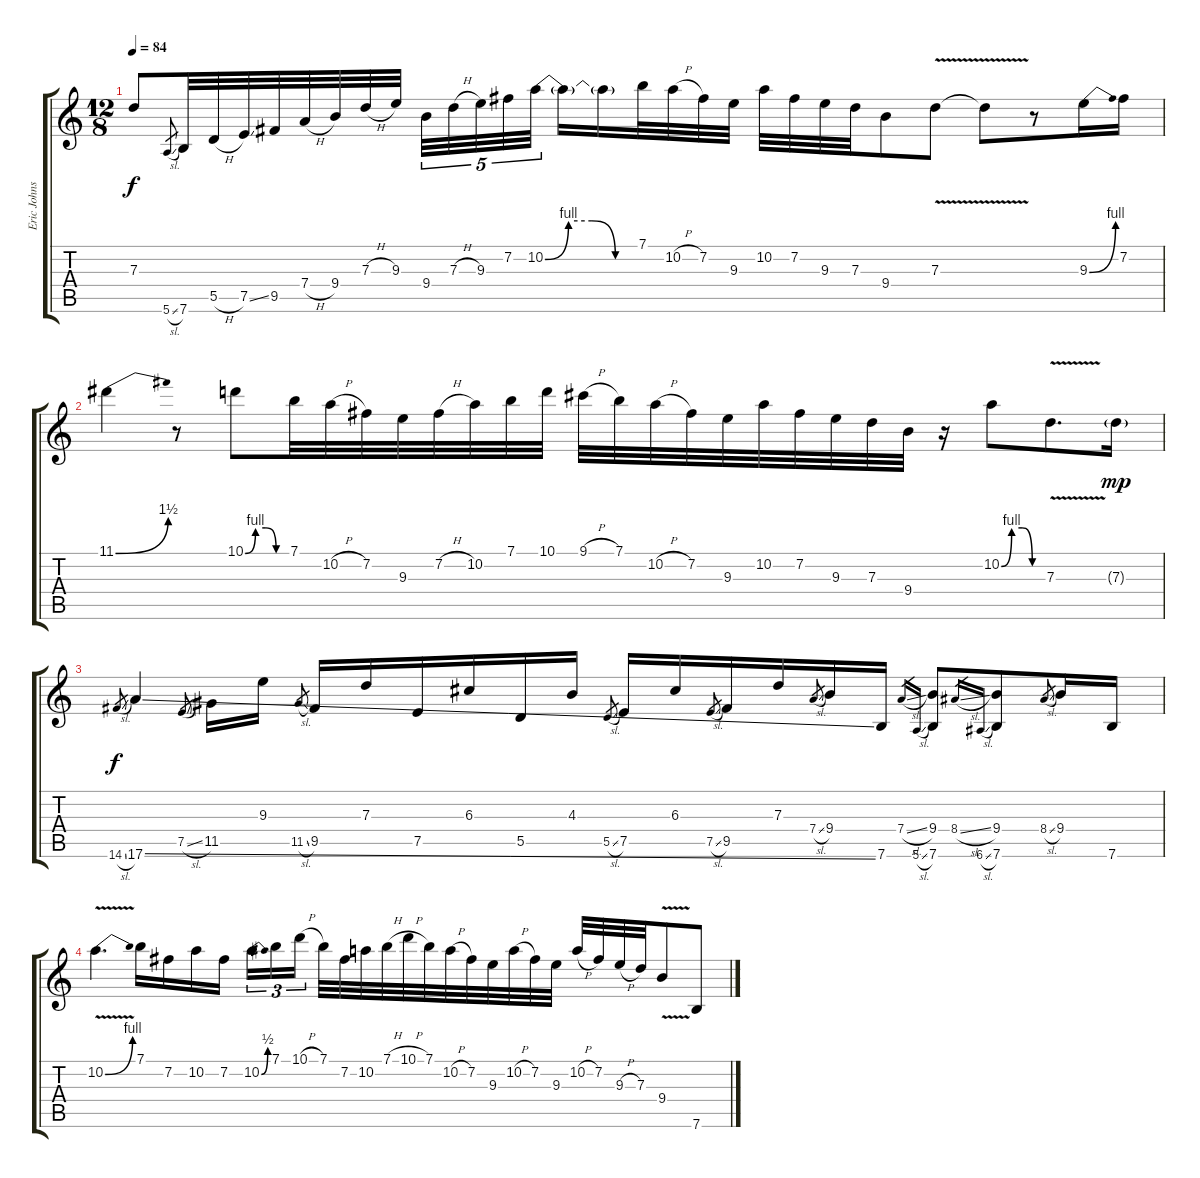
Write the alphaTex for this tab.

\track ("Eric Johnson" "Eric Johns") {instrument overdrivenguitar}
\staff {score tabs}
\tuning (E4 B3 G3 D3 A2 E2) {hide}
\ts (12 8)
\tempo 84
\clef g2
\ks c
7.3{t}.8{dy f} 5.6{sl}.8{gr} 7.6.32 5.5{h}.32 7.5{ss}.32 9.5.32 7.4{h}.32 9.4.32 7.3{h}.32 9.3.32 9.4.32{tu (5 4)} 7.3{h}.32{tu (5 4)} 9.3.32{tu (5 4)} 7.2.32{tu (5 4)} 10.2{be (custom 0 0 15 4 30 4 45 0 60 0)}.32{tu (5 4) beam splitsecondary} 10.2{t}.16 10.2{t}.16 7.1.32 10.2{h}.32 7.2.32 9.3.32 10.2.32 7.2.32 9.3.32 7.3.32 9.4.8 7.3{v}.8 7.3{t}.8 r.8 9.3{be (bend 0 0 60 4)}.16 7.2.16 |
11.1{be (bend 0 0 60 6)}.4 r.8 10.1{be (custom 0 0 15 4 30 4 45 0 60 0)}.8 7.1.32 10.2{h}.32 7.2.32 9.3.32 7.2{h}.32 10.2.32 7.1.32 10.1.32 9.1{h}.32 7.1.32 10.2{h}.32 7.2.32 9.3.32 10.2.32 7.2.32 9.3.32 7.3.32 9.4.32 r.16 10.2{be (custom 0 0 15 4 30 4 45 0 60 0)}.8 7.3{v}.8{d} 7.3{g}.16{dy mp} |
14.6{sl}.8{gr dy f} 17.6{ss}.4 7.5{sl}.8{gr} 11.5.16 9.3.16 11.5{sl}.8{gr} 9.5.16 7.3.16 7.5.16 6.3.16 5.5.16 4.3.16 5.5{sl}.8{gr} 7.5.16 6.3.16 7.5{sl}.8{gr} 9.5.16 7.3.16 7.4{sl}.8{gr} 9.4.16 7.6.16 7.4{sl}.16{gr} 5.6{sl}.16{gr} (9.4 7.6).8 8.4{sl}.16{gr} 6.6{sl}.16{gr} (9.4 7.6).8 8.4{sl}.8{gr} 9.4.16 7.6.16 |
10.2{be (bend 0 0 60 4) v}.4{d} 7.1.16 7.2.16 10.2.16 7.2.16{beam splitsecondary} 10.2{be (bend 0 0 60 2)}.16{tu (3 2)} 7.1.16{tu (3 2)} 10.1{h}.16{tu (3 2)} 7.1.32 7.2.32 10.2.32 7.1{h}.32 10.1{h}.32 7.1.32 10.2{h}.32 7.2.32 9.3.32 10.2{h}.32 7.2.32 9.3.32 10.2{h}.32 7.2.32 9.3{h}.32 7.3.32 9.4{v}.8 7.6.8
